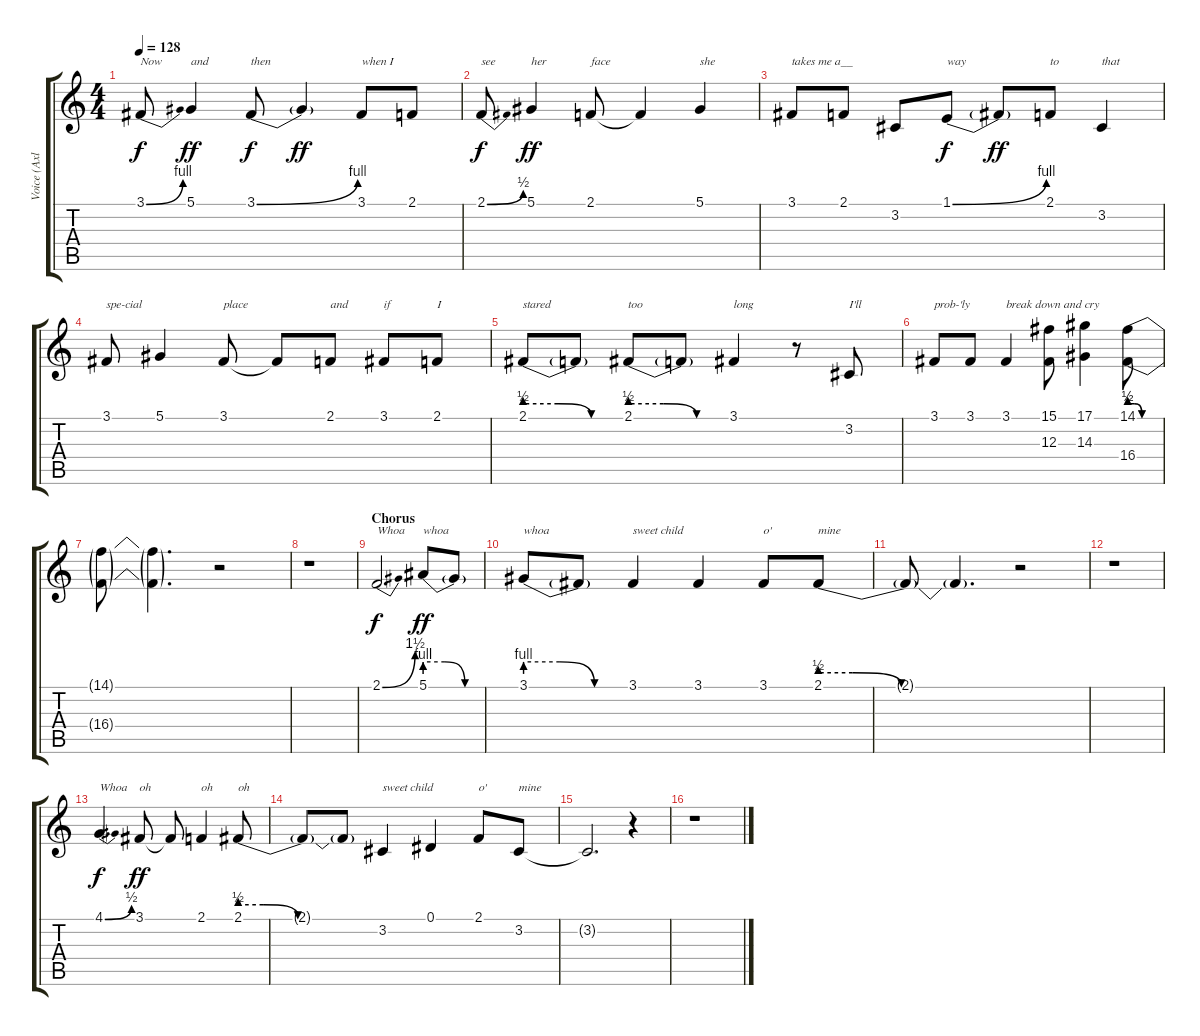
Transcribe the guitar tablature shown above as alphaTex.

\track ("Voice (Axl)" "Voice (Axl") {instrument lead2sawtooth}
\staff {score tabs}
\tuning (Eb4 Bb3 Gb3 Db3 Ab2 Eb2) {hide}
\ts (4 4)
\tempo 128
\clef g2
\ks c
3.1{be (bend 0 0 60 4)}.8{txt "Now" dy f} 5.1.4{txt "and" dy ff} 3.1{be (bend 0 0 60 4)}.8{txt "then" dy f} 3.1{t}.4{dy ff} 3.1.8{txt "when I"} 2.1.8 |
2.1{be (bend 0 0 60 2)}.8{txt "see" dy f} 5.1.4{txt "her" dy ff} 2.1.8{txt "face"} 2.1{t}.4 5.1.4{txt "she"} |
3.1.8{txt "takes me a__"} 2.1.8 3.2.8 1.1{be (bend 0 0 60 4)}.8{txt "way" dy f} 1.1{t}.8{dy ff} 2.1.8{txt "to"} 3.2.4{txt "that"} |
3.1.8{txt "spe-cial"} 5.1.4 3.1.8{txt "place"} 3.1{t}.8 2.1.8{txt "and"} 3.1.8{txt "if"} 2.1.8{txt "I"} |
2.1{be (custom 0 2 20 2 40 0 60 0)}.8{txt "stared"} 2.1{t}.8 2.1{be (custom 0 2 20 2 40 0 60 0)}.8{txt "too"} 2.1{t}.8 3.1.4{txt "long"} r.8 3.2.8{txt "I'll"} |
3.1.8{txt "prob-'ly"} 3.1.8 3.1.4{txt "break down and cry"} (15.1 12.3).8 (17.1 14.3).4 (14.1{be (custom 0 2 10 2 25 0 40 0 60 0)} 16.4{be (custom 0 2 10 2 25 0 40 0 60 0)}).8 |
(14.1{t} 16.4{t}).8 (14.1{t} 16.4{t}).4{d} r.2 |
r.1 |
\section ("" "Chorus")
2.1{be (bend 0 0 60 6)}.2{d txt "Whoa" dy f} 5.1{be (custom 0 4 20 4 40 0 60 0)}.8{txt "whoa" dy ff} 5.1{t}.8 |
3.1{be (custom 0 4 20 4 40 0 60 0)}.8{txt "whoa"} 3.1{t}.8 3.1.4{txt "sweet child"} 3.1.4 3.1.8{txt "o'"} 2.1{be (custom 0 2 10 2 25 0 40 0 60 0)}.8{txt "mine"} |
2.1{t}.8 2.1{t}.4{d} r.2 |
r.1 |
4.1{be (bend 0 0 60 2)}.4{d txt "Whoa" dy f} 3.1.8{txt "oh" dy ff} 3.1{t}.8 2.1.4{txt "oh"} 2.1{be (custom 0 2 10 2 25 0 40 0 60 0)}.8{txt "oh"} |
2.1{t}.8 2.1{t}.8 3.2.4{txt "sweet child"} 0.1.4 2.1.8{txt "o'"} 3.2.8{txt "mine"} |
3.2{t}.2{d} r.4 |
r.1
